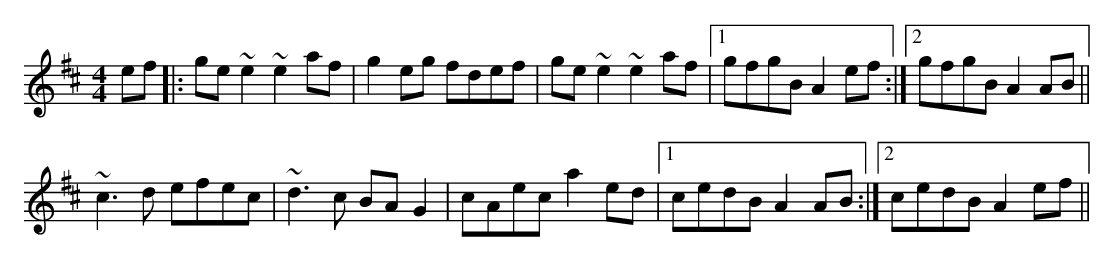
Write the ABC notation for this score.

X:1
M:4/4
K:D
ef|:ge ~e2 ~e2 af|g2 eg fdef|ge ~e2 ~e2 af|1 gfgB A2 ef:|2 gfgB A2 AB||
~c3 d efec|~d3 c BA G2|cAec a2 ed|1 cedB A2 AB:|2 cedB A2 ef||
